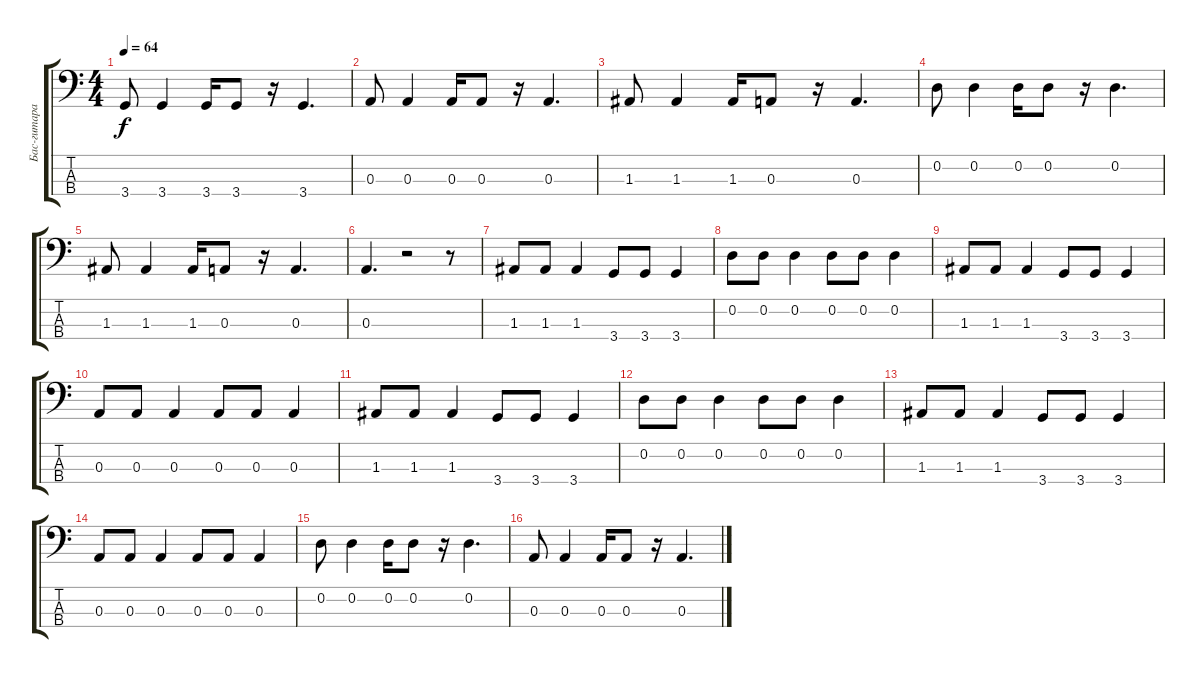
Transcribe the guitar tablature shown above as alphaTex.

\track ("Бас-гитара" "Бас-гитара") {instrument electricbassfinger}
\staff {score tabs}
\tuning (G2 D2 A1 E1) {hide}
\ts (4 4)
\tempo 64
\clef f4
\ks c
3.4.8{dy f} 3.4.4 3.4.16 3.4.8 r.16 3.4.4{d} |
0.3.8 0.3.4 0.3.16 0.3.8 r.16 0.3.4{d} |
1.3.8 1.3.4 1.3.16 0.3.8 r.16 0.3.4{d} |
0.2.8 0.2.4 0.2.16 0.2.8 r.16 0.2.4{d} |
1.3.8 1.3.4 1.3.16 0.3.8 r.16 0.3.4{d} |
0.3.4{d} r.2 r.8 |
1.3.8{volume 12 balance 8 instrument electricbassfinger} 1.3.8 1.3.4 3.4.8 3.4.8 3.4.4 |
0.2.8 0.2.8 0.2.4 0.2.8 0.2.8 0.2.4 |
1.3.8 1.3.8 1.3.4 3.4.8 3.4.8 3.4.4 |
0.3.8 0.3.8 0.3.4 0.3.8 0.3.8 0.3.4 |
1.3.8{volume 12 balance 8 instrument electricbassfinger} 1.3.8 1.3.4 3.4.8 3.4.8 3.4.4 |
0.2.8 0.2.8 0.2.4 0.2.8 0.2.8 0.2.4 |
1.3.8 1.3.8 1.3.4 3.4.8 3.4.8 3.4.4 |
0.3.8 0.3.8 0.3.4 0.3.8 0.3.8 0.3.4 |
0.2.8 0.2.4 0.2.16 0.2.8 r.16 0.2.4{d} |
0.3.8 0.3.4 0.3.16 0.3.8 r.16 0.3.4{d}
